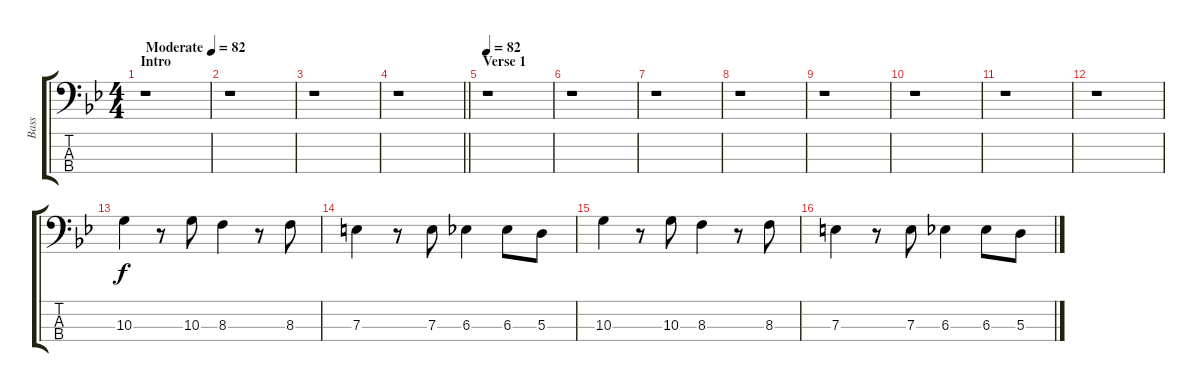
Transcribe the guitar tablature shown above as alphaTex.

\track ("Bass" "Bass") {instrument electricbassfinger}
\staff {score tabs}
\tuning (G2 D2 A1 E1) {hide}
\ts (4 4)
\section ("" "Intro")
\tempo (82 "Moderate")
\tempo 74
\tempo (82 "Moderate")
\clef f4
\ks gminor
r.1{dy f instrument electricbassfinger} |
r.1 |
r.1 |
\barLineRight lightlight
r.1 |
\section ("" "Verse 1")
\tempo 82
r.1 |
r.1 |
r.1 |
r.1 |
r.1 |
r.1 |
r.1 |
r.1 |
10.3.4 r.8 10.3.8 8.3.4 r.8 8.3.8 |
7.3.4 r.8 7.3.8 6.3.4 6.3.8 5.3.8 |
10.3.4 r.8 10.3.8 8.3.4 r.8 8.3.8 |
7.3.4 r.8 7.3.8 6.3.4 6.3.8 5.3.8
